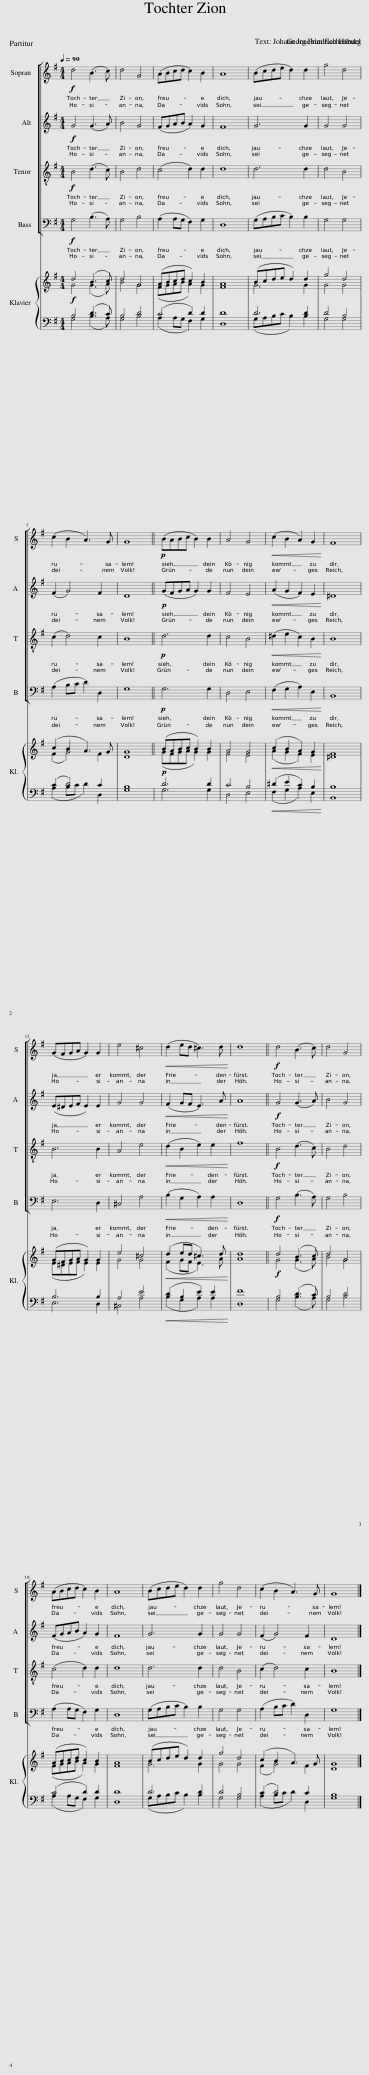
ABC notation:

X:1
%%score [ 1 2 3 4 ] { ( 5 6 ) | ( 7 8 ) }
L:1/8
Q:1/4=90
M:4/4
I:linebreak $
K:G
V:1 treble
V:2 treble
V:3 treble-8
V:4 bass
V:5 treble
V:6 treble
V:7 bass
V:8 bass
V:1
!f! d4 (B3 c) | d4 G4 | (ABcd c2) B2 | A8 | (Bcde d2) d2 | %5
 g4 d4 |$ (c2 B2 A3) G | G8 ||!p! (BABc B2) B2 | A4 G4 | %10
!<(! (c2 B2 A2) G2!<)! | F8 |$ (GFGA G2) G2 | e4 ^c4 |!<(! (d2 ed ^c3) d!<)! | %15
 d8 ||!f! d4 (B3 c) | d4 G4 |$ (ABcd c2) B2 | A8 | %20
 (Bcde d2) d2 | g4 d4 | (c2 B2 A3) G | G8 |] %24
V:2
!f! G4 (G3 A) | B4 G4 | (FGAB A2) G2 | F8 | G6 G2 | %5
 G4 G4 |$ (F2 G4) F2 | D8 ||!p! (GFGA G2) G2 | F4 E4 | %10
!<(! (A2 G2 F2) E2!<)! | ^D8 |$ (E^DEF E2) E2 | G4 G4 |!<(! (F2 GF E3) A!<)! | %15
 A8 ||!f! G4 (G3 A) | B4 G4 |$ (FGAB A2) G2 | F8 | %20
 G6 G2 | G4 G4 | (F2 G4) F2 | D8 |] %24
V:3
!f! B4 (d3 c) | B4 d4 | (c4 d2) d2 | d8 | d6 d2 | %5
 d4 B4 |$ (c2 d4) c2 | B8 ||!p! d6 d2 | c4 B4 | %10
!<(! (^d2 e2 c2) B2!<)! | B8 |$ B6 B2 | A4 e4 |!<(! (d2 B2 e2) e2!<)! | %15
 f8 ||!f! B4 (d3 c) | B4 d4 |$ (c4 d2) d2 | d8 | %20
 d6 d2 | d4 B4 | (c2 d4) c2 | B8 |] %24
V:4
!f! G,4 (B,3 A,) | G,4 B,4 | (A,2 A,G, F,2) G,2 | D,8 | (G,A,B,C B,2) B,2 | %5
 G,4 G,4 |$ (A,2 B,C D2) D,2 | G,8 ||!p! G,6 G,2 | D,4 E,4 | %10
!<(! (F,2 G,2 A,2) E,2!<)! | B,,8 |$ E,6 D,2 | ^C,4 A,4 |!<(! (B,2 G,2 A,2) A,2!<)! | %15
 D,8 ||!f! G,4 (B,3 A,) | G,4 B,4 |$ (A,2 A,G, F,2) G,2 | D,8 | %20
 (G,A,B,C B,2) B,2 | G,4 G,4 | (A,2 B,C D2) D,2 | G,8 |] %24
V:5
!f! d4 (B3 c) | d4 G4 | (ABcd c2) B2 | A8 | (Bcde d2) d2 | %5
 g4 d4 |$ (c2 B2 A3) G | G8 ||!p! (BABc B2) B2 | A4 G4 | %10
!<(! (c2 B2 A2) G2!<)! | F8 |$ (GFGA G2) G2 | e4 ^c4 |!<(! (d2 ed ^c3) d!<)! | %15
 d8 ||!f! d4 (B3 c) | d4 G4 |$ (ABcd c2) B2 | A8 | %20
 (Bcde d2) d2 | g4 d4 | (c2 B2 A3) G | G8 |] %24
V:6
 G4 (G3 A) | B4 G4 | (FGAB A2) G2 | F8 | G6 G2 | %5
 G4 G4 |$ (F2 G4) F2 | D8 || (GFGA G2) G2 | F4 E4 | %10
 (A2 G2 F2) E2 | ^D8 |$ (E^DEF E2) E2 | G4 G4 | (F2 GF E3) A | %15
 A8 || G4 (G3 A) | B4 G4 |$ (FGAB A2) G2 | F8 | %20
 G6 G2 | G4 G4 | (F2 G4) F2 | D8 |] %24
V:7
 B,4 (D3 C) | B,4 D4 | (C4 D2) D2 | D8 | D6 D2 | %5
 D4 B,4 |$ (C2 D4) C2 | B,8 || D6 D2 | C4 B,4 | %10
!<(! (^D2 E2 C2) B,2!<)! | B,8 |$ B,6 B,2 | A,4 E4 |!<(! (D2 B,2 E2) E2!<)! | %15
 F8 || B,4 (D3 C) | B,4 D4 |$ (C4 D2) D2 | D8 | %20
 D6 D2 | D4 B,4 | (C2 D4) C2 | B,8 |] %24
V:8
 G,4 (B,3 A,) | G,4 B,4 | (A,2 A,G, F,2) G,2 | D,8 | (G,A,B,C B,2) B,2 | %5
 G,4 G,4 |$ (A,2 B,C D2) D,2 | G,8 || G,6 G,2 | D,4 E,4 | %10
 (F,2 G,2 A,2) E,2 | B,,8 |$ E,6 D,2 | ^C,4 A,4 | (B,2 G,2 A,2) A,2 | %15
 D,8 || G,4 (B,3 A,) | G,4 B,4 |$ (A,2 A,G, F,2) G,2 | D,8 | %20
 (G,A,B,C B,2) B,2 | G,4 G,4 | (A,2 B,C D2) D,2 | G,8 |] %24
